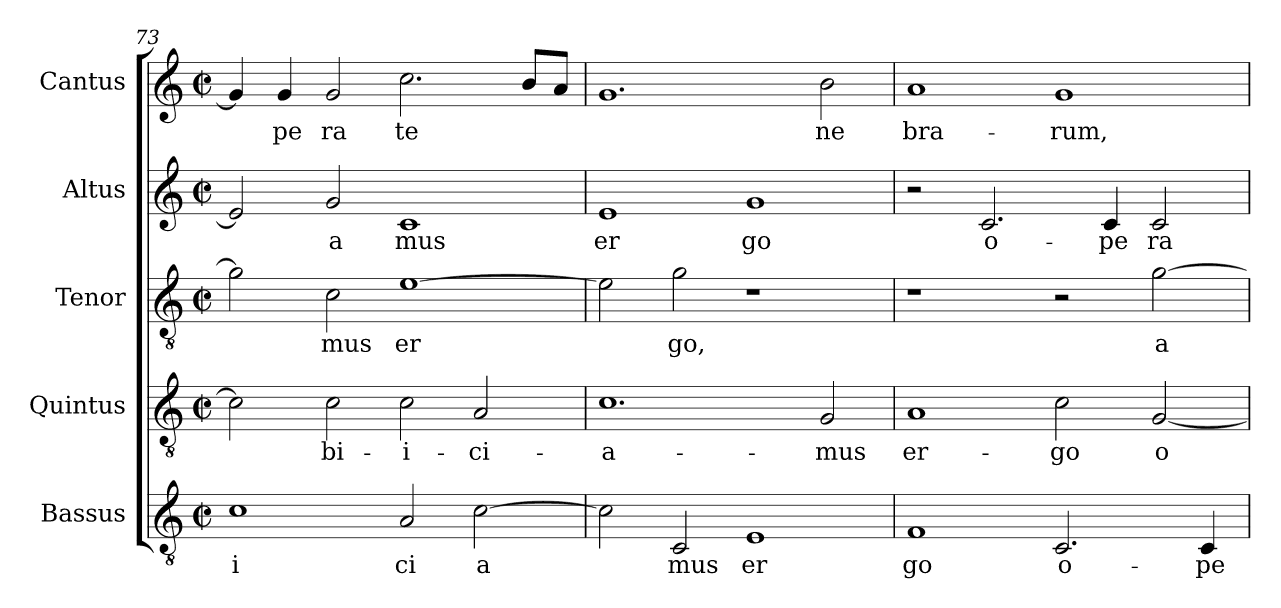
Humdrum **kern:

**kern	**text	**kern	**text	**kern	**text	**kern	**text	**kern	**text
*part5	*part5	*part4	*part4	*part3	*part3	*part2	*part2	*part1	*part1
*staff5	*staff5	*staff4	*staff4	*staff3	*staff3	*staff2	*staff2	*staff1	*staff1
*I"Bassus	*	*I"Quintus	*	*I"Tenor	*	*I"Altus	*	*I"Cantus	*
*clefGv2	*	*clefGv2	*	*clefGv2	*	*clefG2	*	*clefG2	*
*M2/2	*	*M2/2	*	*M2/2	*	*M2/2	*	*M2/2	*
*met(c|)	*	*met(c|)	*	*met(c|)	*	*met(c|)	*	*met(c|)	*
=73	=73	=73	=73	=73	=73	=73	=73	=73	=73
!	!LO:LY:b:cj	!	!	!	!	!	!	!	!
1c	i	2c\]	.	2g\]	.	2e/]	.	4g/]	.
!	!	!	!	!	!	!	!	!	!LO:LY:b:cj
.	.	.	.	.	.	.	.	4g/	pe
!	!	!	!LO:LY:b:cj	!	!LO:LY:b:cj	!	!LO:LY:b:cj	!	!LO:LY:b:cj
.	.	2c\	-bi-	2c\	mus	2g/	a	2g/	ra
!	!LO:LY:b:cj	!	!LO:LY:b:cj	!	!LO:LY:b:cj	!	!LO:LY:b:cj	!	!LO:LY:b:cj
2A/	ci	2c\	-i-	[>1e	er	1c	mus	2.cc\	te
!	!LO:LY:b:cj	!	!LO:LY:b:cj	!	!	!	!	!	!
[>2c\	a	2A/	-ci-	.	.	.	.	.	.
.	.	.	.	.	.	.	.	8b/L	.
.	.	.	.	.	.	.	.	8a/J	.
=74	=74	=74	=74	=74	=74	=74	=74	=74	=74
!	!	!	!LO:LY:b:cj	!	!	!	!LO:LY:b:cj	!	!
2c\]	.	1.c	-a-	2e\]	.	1e	er	1.g	.
!	!LO:LY:b:cj	!	!	!	!LO:LY:b:cj	!	!	!	!
2C/	mus	.	.	2g\	go,	.	.	.	.
!	!LO:LY:b:cj	!	!	!	!	!	!LO:LY:b:cj	!	!
1E	er	.	.	1r	.	1g	go	.	.
!	!	!	!LO:LY:b:cj	!	!	!	!	!	!LO:LY:b:cj
.	.	2G/	-mus	.	.	.	.	2b\	ne
!!LO:PB:g=z
=75	=75	=75	=75	=75	=75	=75	=75	=75	=75
!	!LO:LY:b:cj	!	!LO:LY:b:cj	!	!	!	!	!	!LO:LY:b:cj
1F	go	1A	er-	1r	.	2r	.	1a	bra-
!	!	!	!	!	!	!	!LO:LY:b:cj	!	!
.	.	.	.	.	.	2.c/	o-	.	.
!	!LO:LY:b:cj	!	!LO:LY:b:cj	!	!	!	!	!	!LO:LY:b:cj
2.C/	o-	2c\	-go	2r	.	.	.	1g	-rum,
!	!	!	!	!	!	!	!LO:LY:b:cj	!	!
.	.	.	.	.	.	4c/	-pe	.	.
!	!	!	!LO:LY:b:cj	!	!LO:LY:b:cj	!	!LO:LY:b:cj	!	!
.	.	[<2G/	o-	[>2g\	a	2c/	ra	.	.
!	!LO:LY:b:cj	!	!	!	!	!	!	!	!
4C/	-pe-	.	.	.	.	.	.	.	.
=	=	=	=	=	=	=	=	=	=
*-	*-	*-	*-	*-	*-	*-	*-	*-	*-
